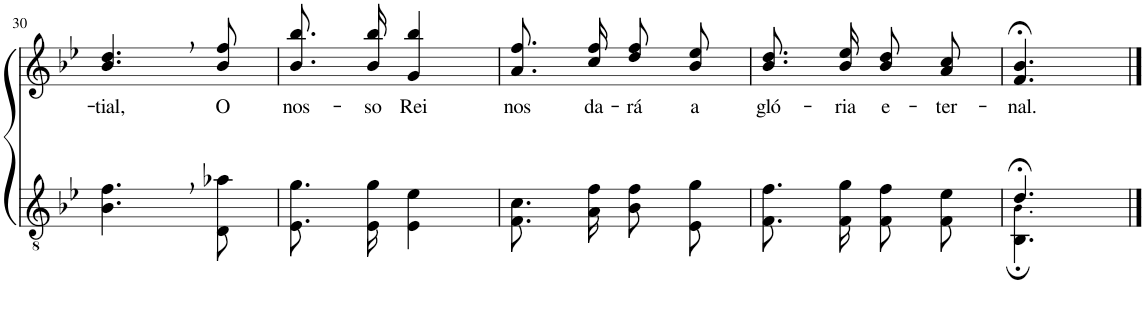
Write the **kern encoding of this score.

**kern	**kern	**text
*part2	*part1	*part1
*staff2	*staff1	*staff1
*I"Parte III e IV	*I"Parte I e II	*
!!LO:PB:g=z
*clefGv2	*clefG2	*
*Trd4c7	*Trd4c7	*
*k[b-e-]	*k[b-e-]	*
*M2/4	*M2/4	*
=30	=30	=30
!	!	!LO:LY:b
4.B-\, 4.f\,	4.b-/, 4.dd/,	tial,
!	!	!LO:LY:b
8D\ 8a-X\	8b-/ 8ff/	O
=31	=31	=31
!	!	!LO:LY:b
8.E-\ 8.g\L	8.b-\ 8.bb-\L	nos-
!	!	!LO:LY:b
16E-\ 16g\Jk	16b-\ 16bb-\Jk	-so
!	!	!LO:LY:b
4E-\ 4e-\	4g/ 4bb-/	Rei
=32	=32	=32
!	!	!LO:LY:b
8.F\ 8.c\L	8.a\ 8.ff\L	nos
!	!	!LO:LY:b
16A\ 16f\Jk	16cc\ 16ff\Jk	da-
!	!	!LO:LY:b
8B-\ 8f\L	8dd\ 8ff\L	-rá
!	!	!LO:LY:b
8E-\ 8g\J	8b-\ 8ee-\J	a
=33	=33	=33
!	!	!LO:LY:b
8.F\ 8.f\L	8.b-\ 8.dd\L	gló-
!	!	!LO:LY:b
16F\ 16g\Jk	16b-\ 16ee-\Jk	-ria
!	!	!LO:LY:b
8F\ 8f\L	8b-\ 8dd\L	e-
!	!	!LO:LY:b
8F\ 8e-\J	8a\ 8cc\J	-ter-
=34	=34	=34
*^	*	*
!	!	!	!LO:LY:b
4.d;</	4.BB-\; 4.B-!\;	4.f/;< 4.b-/;<	-nal.
*v	*v	*	*
==	==	==
*-	*-	*-
